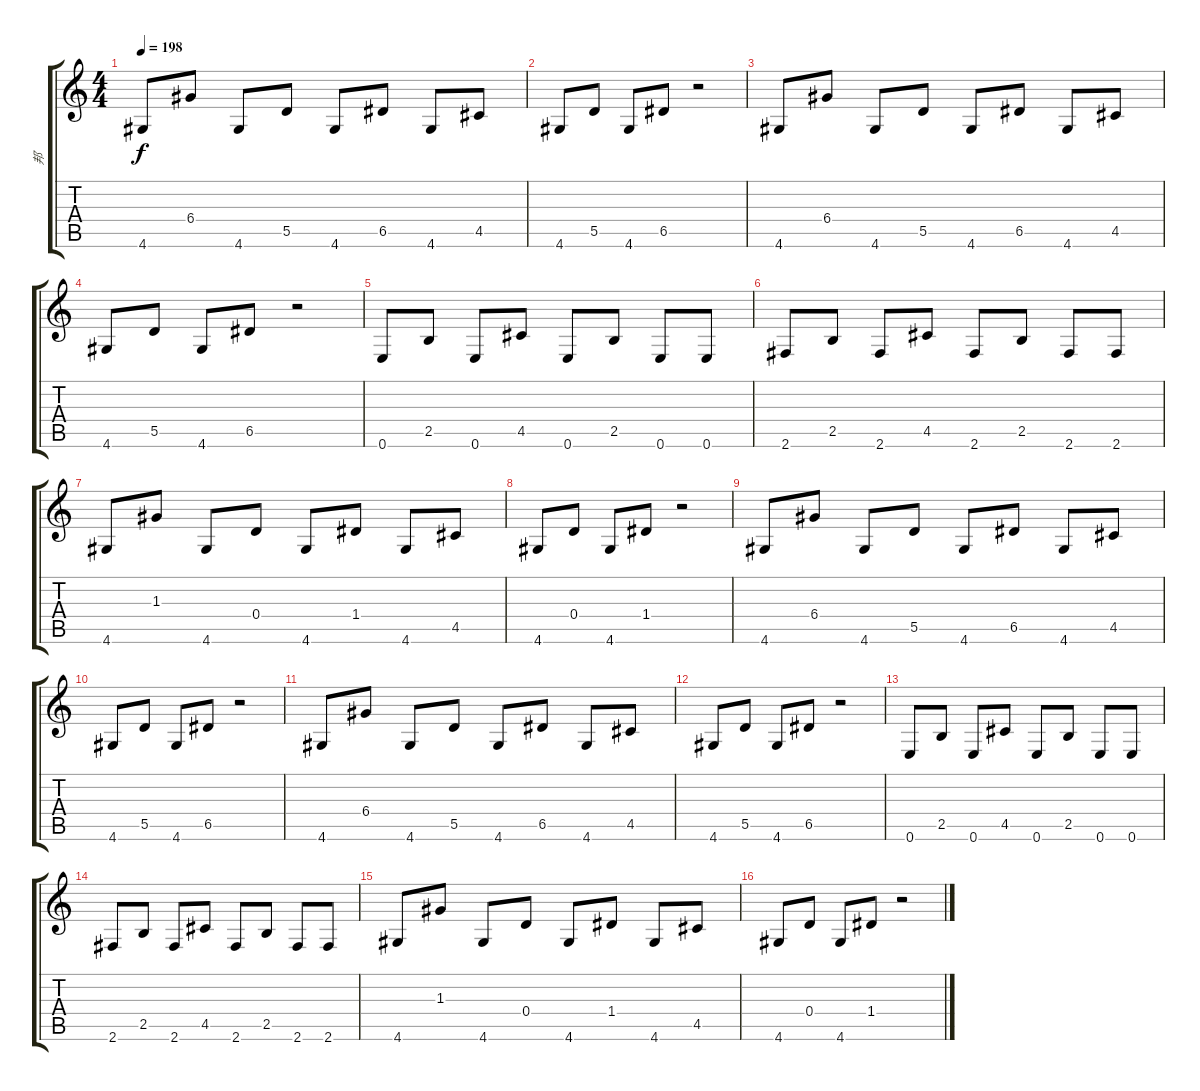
\track ("邦" "邦") {instrument distortionguitar}
\staff {score tabs}
\tuning (E4 B3 G3 D3 A2 E2) {hide}
\ts (4 4)
\tempo 198
\clef g2
\ks c
4.6.8{dy f} 6.4.8 4.6.8 5.5.8 4.6.8 6.5.8 4.6.8 4.5.8 |
4.6.8 5.5.8 4.6.8 6.5.8 r.2 |
4.6.8 6.4.8 4.6.8 5.5.8 4.6.8 6.5.8 4.6.8 4.5.8 |
4.6.8 5.5.8 4.6.8 6.5.8 r.2 |
0.6.8 2.5.8 0.6.8 4.5.8 0.6.8 2.5.8 0.6.8 0.6.8 |
2.6.8 2.5.8 2.6.8 4.5.8 2.6.8 2.5.8 2.6.8 2.6.8 |
4.6.8 1.3.8 4.6.8 0.4.8 4.6.8 1.4.8 4.6.8 4.5.8 |
4.6.8 0.4.8 4.6.8 1.4.8 r.2 |
4.6.8 6.4.8 4.6.8 5.5.8 4.6.8 6.5.8 4.6.8 4.5.8 |
4.6.8 5.5.8 4.6.8 6.5.8 r.2 |
4.6.8 6.4.8 4.6.8 5.5.8 4.6.8 6.5.8 4.6.8 4.5.8 |
4.6.8 5.5.8 4.6.8 6.5.8 r.2 |
0.6.8 2.5.8 0.6.8 4.5.8 0.6.8 2.5.8 0.6.8 0.6.8 |
2.6.8 2.5.8 2.6.8 4.5.8 2.6.8 2.5.8 2.6.8 2.6.8 |
4.6.8 1.3.8 4.6.8 0.4.8 4.6.8 1.4.8 4.6.8 4.5.8 |
4.6.8 0.4.8 4.6.8 1.4.8 r.2
